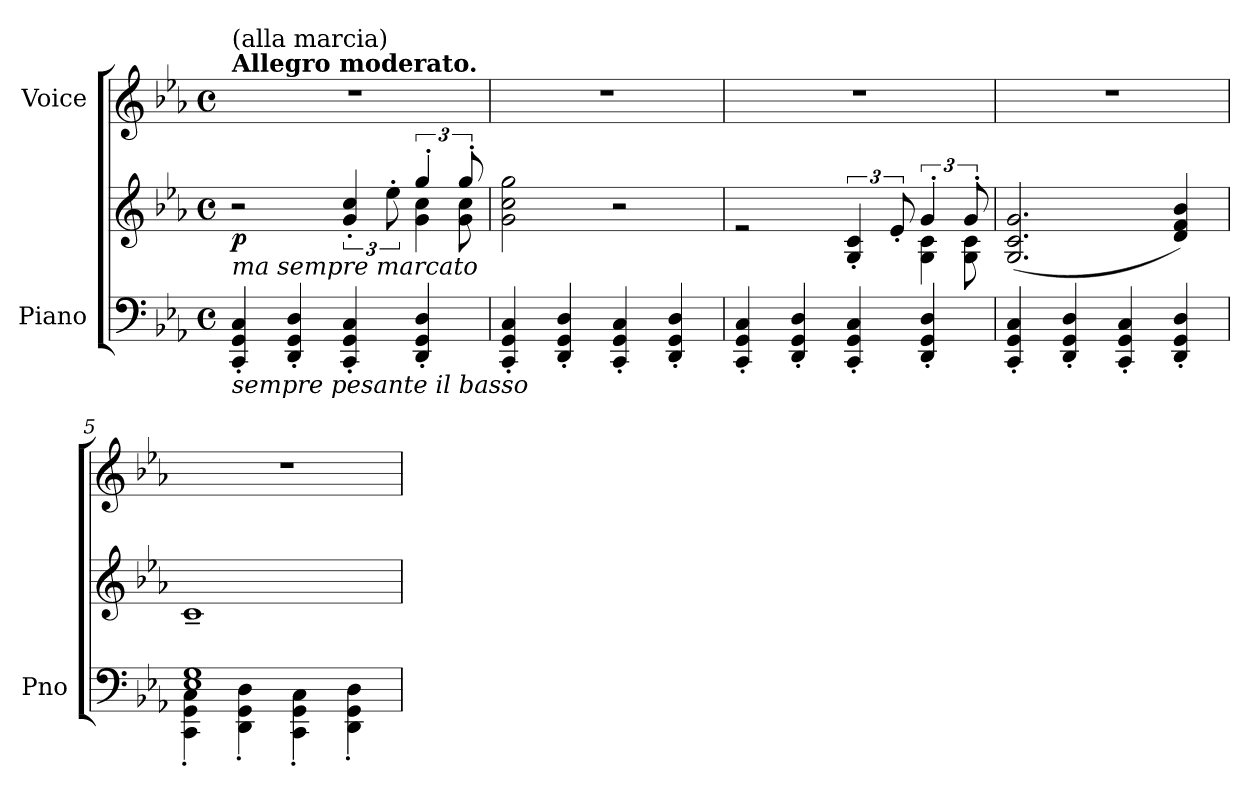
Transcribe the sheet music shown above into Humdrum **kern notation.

**kern	**kern	**dynam	**kern
*part2	*part2	*part2	*part1
*staff3	*staff2	*staff2/3	*staff1
*I"Piano	*	*	*I"Voice
*I'Pno	*	*	*
*clefF4	*clefG2	*	*clefG2
*k[b-e-a-]	*k[b-e-a-]	*	*k[b-e-a-]
*M4/4	*M4/4	*	*M4/4
*met(c)	*met(c)	*	*met(c)
=1	=1	=1	=1
*	*^	*	*
!	!	!	!	!LO:TX:a:B:t=Allegro moderato.
!	!	!	!	!LO:TX:a:t=(alla marcia)
!	!LO:TX:b:i:t=ma sempre marcato	!	!	!
!LO:TX:b:i:t=sempre pesante il basso	!	!	!	!
!	!	!	!LO:DY:b	!
4CC/' 4GG/' 4C/'	2r	2.ryy	p	1r
4DD/' 4GG/' 4D/'	.	.	.	.
4CC/' 4GG/' 4C/'	6g/' 6cc/'	.	.	.
.	12ee-'\	.	.	.
*	*	*Xtuplet	*	*
4DD/' 4GG/' 4D/'	6gg'/	6g\ 6cc\	.	.
.	12gg'/	12g\ 12cc\	.	.
*	*v	*v	*	*
=2	=2	=2	=2
4CC/' 4GG/' 4C/'	2g\ 2cc\ 2gg\	.	1r
4DD/' 4GG/' 4D/'	.	.	.
4CC/' 4GG/' 4C/'	2r	.	.
4DD/' 4GG/' 4D/'	.	.	.
=3	=3	=3	=3
*	*^	*	*
4CC/' 4GG/' 4C/'	2re	2.ryy	.	1r
4DD/' 4GG/' 4D/'	.	.	.	.
*	*tuplet	*	*	*
4CC/' 4GG/' 4C/'	6G/' 6c/'	.	.	.
.	12e-'/	.	.	.
*	*	*Xtuplet	*	*
4DD/' 4GG/' 4D/'	6g'/	6G\ 6c\	.	.
.	12g'/	12G\ 12c\	.	.
*	*v	*v	*	*
=4	=4	=4	=4
4CC/' 4GG/' 4C/'	(>2.G/ 2.c/ 2.g/	.	1r
4DD/' 4GG/' 4D/'	.	.	.
4CC/' 4GG/' 4C/'	.	.	.
4DD/' 4GG/' 4D/'	4d/ 4f/ 4b-/)	.	.
!!LO:LB:g=z
=5	=5	=5	=5
*^	*	*	*
1E- 1G	4CC\' 4GG\' 4C\'	1c:~	.	1r
.	4DD\' 4GG\' 4D\'	.	.	.
.	4CC\' 4GG\' 4C\'	.	.	.
.	4DD\' 4GG\' 4D\'	.	.	.
*v	*v	*	*	*
=	=	=	=
*-	*-	*-	*-
